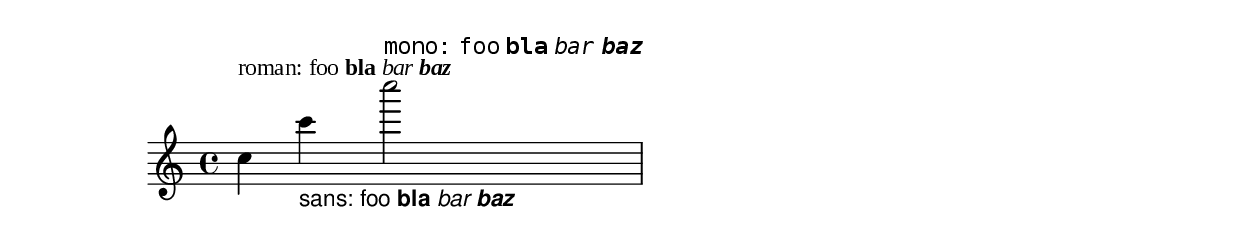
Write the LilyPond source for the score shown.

%% DO NOT EDIT this file manually; it is automatically
%% generated from LSR http://lsr.dsi.unimi.it
%% Make any changes in LSR itself, or in Documentation/snippets/new/ ,
%% and then run scripts/auxiliar/makelsr.py
%%
%% This file is in the public domain.
\version "2.14.0"

\header {
  lsrtags = "text, tweaks-and-overrides"

  texidoc = "
The default font families for text can be overridden with
@code{make-pango-font-tree}.

"
  doctitle = "Changing the default text font family"
} % begin verbatim

\paper {
  % change for other default global staff size.
  myStaffSize = #20
  %{
     run
         lilypond -dshow-available-fonts blabla
     to show all fonts available in the process log.
  %}

  #(define fonts
    (make-pango-font-tree "Times New Roman"
                          "Nimbus Sans"
                          "Luxi Mono"
;;                        "Helvetica"
;;                        "Courier"
     (/ myStaffSize 20)))
}

\relative c'' {
  c4^\markup {
    roman: foo \bold bla \italic bar \italic \bold baz
  }
  c'4_\markup {
    \override #'(font-family . sans)
    {
      sans: foo \bold bla \italic bar \italic \bold baz
    }
  }
  c'2^\markup {
    \override #'(font-family . typewriter)
    {
      mono: foo \bold bla \italic bar \italic \bold baz
    }
  }
}


